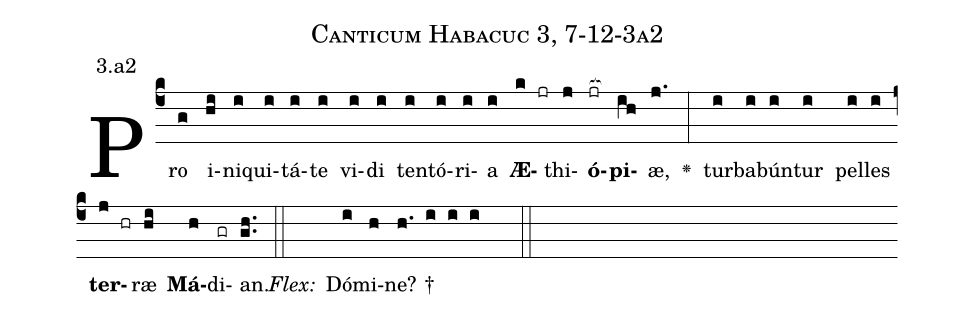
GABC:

name: Canticum Habacuc 3, 7-12-3a2;
annotation: 3.a2;
%%
(c4)Pro(g) i(hi)ni(i)qui(i)tá(i)te(i) vi(i)di(i) ten(i)tó(i)ri(i)a(i) <b>Æ</b>(k jr)thi(j)<b>ó</b>(jr[ocb:1{])<b>pi</b>(ih[ocb:0}])æ,(j.) <v>\greheightstar</v>(:) tur(i)ba(i)bún(i)tur(i) pel(i)les(i) <b>ter</b>(j hr)ræ(hi) <b>Má</b>(h)di(gr)an.(gh..) (::)
<i>Flex:</i>()  Dó(i)mi(h)ne? †(h. i i i  ::)

%E(i) u(i) o(j) u(hi) a(h) e.(gh..) (::)
